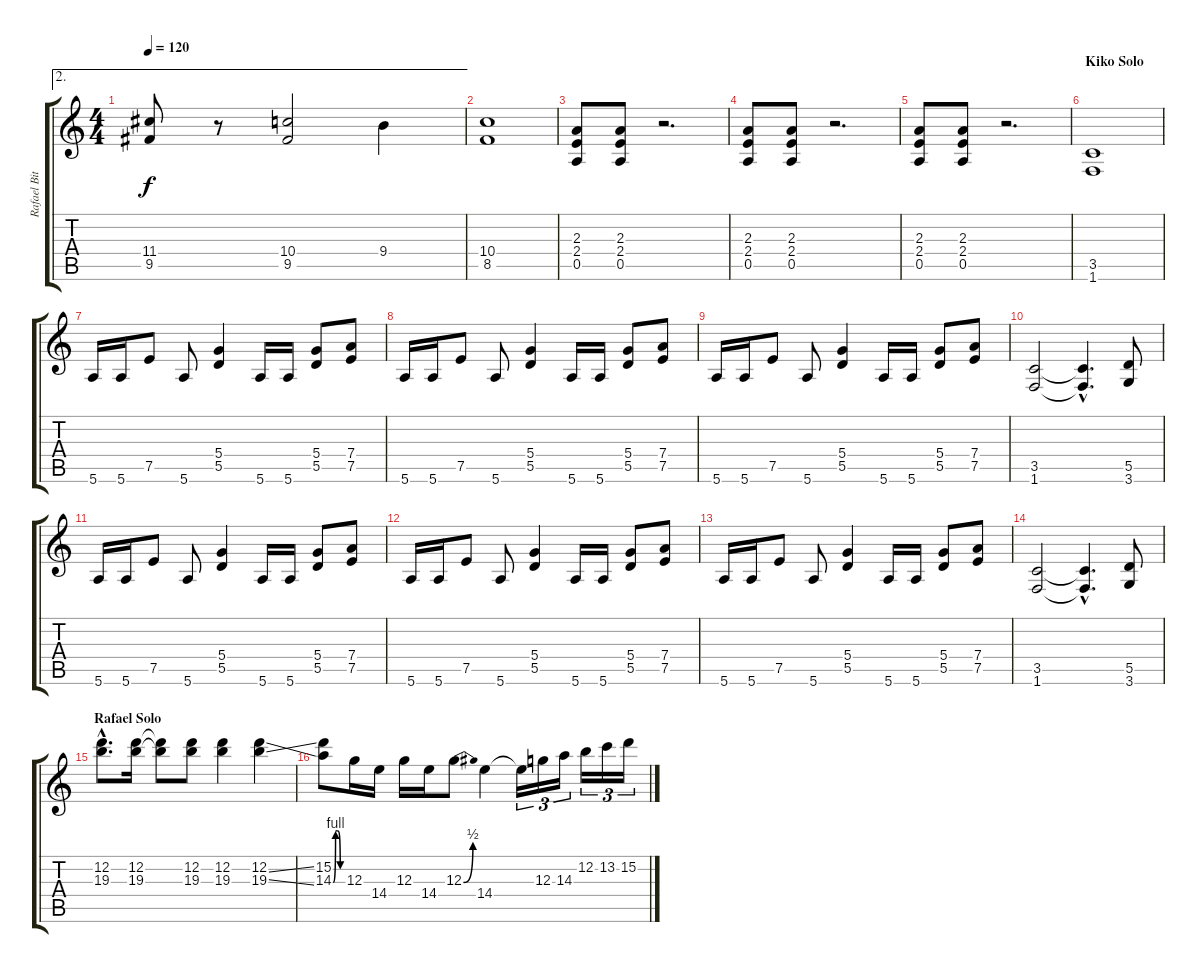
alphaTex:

\track ("Rafael Bittencourt" "Rafael Bit") {instrument distortionguitar}
\staff {score tabs}
\tuning (E4 B3 G3 D3 A2 E2) {hide}
\ae 2
\ts (4 4)
\tempo 120
\clef g2
\ks c
(11.4 9.5).8{dy f} r.8 (10.4 9.5).2 9.4.4 |
(10.4 8.5).1 |
(2.3 2.4 0.5).8 (2.3 2.4 0.5).8 r.2{d} |
(2.3 2.4 0.5).8 (2.3 2.4 0.5).8 r.2{d} |
(2.3 2.4 0.5).8 (2.3 2.4 0.5).8 r.2{d} |
\section ("" "Kiko Solo")
(3.5 1.6).1 |
5.6.16 5.6.16 7.5.8 5.6.8 (5.4 5.5).4 5.6.16 5.6.16 (5.4 5.5).8 (7.4 7.5).8 |
5.6.16 5.6.16 7.5.8 5.6.8 (5.4 5.5).4 5.6.16 5.6.16 (5.4 5.5).8 (7.4 7.5).8 |
5.6.16 5.6.16 7.5.8 5.6.8 (5.4 5.5).4 5.6.16 5.6.16 (5.4 5.5).8 (7.4 7.5).8 |
(3.5 1.6).2 (3.5{hac t} 1.6{hac t}).4{d} (5.5 3.6).8 |
5.6.16 5.6.16 7.5.8 5.6.8 (5.4 5.5).4 5.6.16 5.6.16 (5.4 5.5).8 (7.4 7.5).8 |
5.6.16 5.6.16 7.5.8 5.6.8 (5.4 5.5).4 5.6.16 5.6.16 (5.4 5.5).8 (7.4 7.5).8 |
5.6.16 5.6.16 7.5.8 5.6.8 (5.4 5.5).4 5.6.16 5.6.16 (5.4 5.5).8 (7.4 7.5).8 |
(3.5 1.6).2 (3.5{hac t} 1.6{hac t}).4{d} (5.5 3.6).8 |
\section ("" "Rafael Solo")
(12.2{hac} 19.3{hac}).8{d volume 16} (12.2 19.3).16 (12.2{t} 19.3{t}).8 (12.2 19.3).8 (12.2 19.3).4 (12.2{ss} 19.3{ss}).4 |
(15.2 14.3{be (custom 0 0 15 4 30 4 45 0 60 0)}).8 12.3.16 14.4.16 12.3.16 14.4.16 12.3{be (bend 0 0 60 2)}.8 14.4.4 14.4{t}.16{tu (3 2)} 12.3.16{tu (3 2)} 14.3.16{tu (3 2)} 12.2.16{tu (3 2)} 13.2.16{tu (3 2)} 15.2.16{tu (3 2)}
